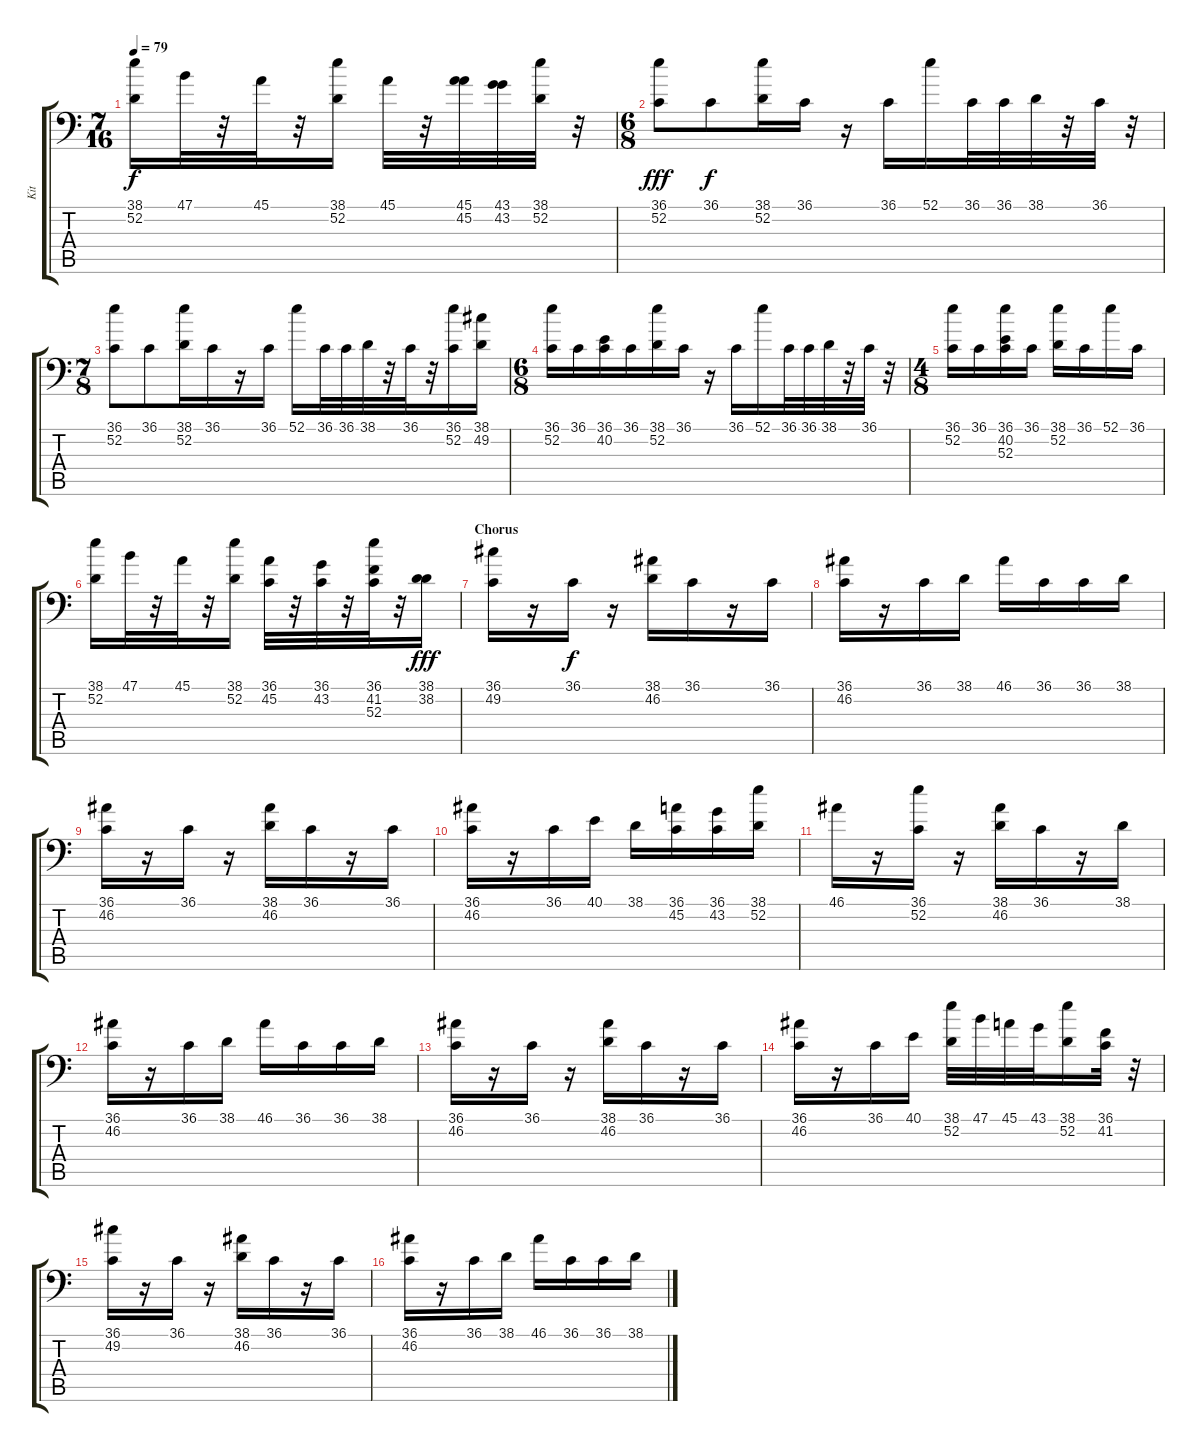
\track ("Kit" "Kit") {instrument acousticgrandpiano}
\staff {score tabs}
\tuning (C-1 C-1 C-1 C-1 C-1 C-1) {hide}
\ts (7 16)
\tempo 79
\clef f4
\ks c
(38.1 52.2).16{dy f} 47.1.32 r.32 45.1.32 r.32 (38.1 52.2).16 45.1.32 r.32 (45.1 45.2).32 (43.1 43.2).32 (38.1 52.2).32 r.32 |
\ts (6 8)
(36.1 52.2).8{dy fff} 36.1.8{dy f} (38.1 52.2).16 36.1.16 r.16 36.1.16 52.1.16 36.1.32 36.1.32 38.1.32 r.32 36.1.32 r.32 |
\ts (7 8)
(36.1 52.2).8 36.1.8 (38.1 52.2).16 36.1.16 r.16 36.1.16 52.1.16 36.1.32 36.1.32 38.1.32 r.32 36.1.32 r.32 (36.1 52.2).16 (38.1 49.2).16 |
\ts (6 8)
(36.1 52.2).16 36.1.16 (36.1 40.2).16 36.1.16 (38.1 52.2).16 36.1.16 r.16 36.1.16 52.1.16 36.1.32 36.1.32 38.1.32 r.32 36.1.32 r.32 |
\ts (4 8)
(36.1 52.2).16 36.1.16 (36.1 40.2 52.3).16 36.1.16 (38.1 52.2).16 36.1.16 52.1.16 36.1.16 |
(38.1 52.2).16 47.1.32 r.32 45.1.32 r.32 (38.1 52.2).16 (36.1 45.2).32 r.32 (36.1 43.2).32 r.32 (36.1 41.2 52.3).32 r.32 (38.1 38.2).16{dy fff} |
\section ("" "Chorus")
(36.1 49.2).16 r.16 36.1.16{dy f} r.16 (38.1 46.2).16 36.1.16 r.16 36.1.16 |
(36.1 46.2).16 r.16 36.1.16 38.1.16 46.1.16 36.1.16 36.1.16 38.1.16 |
(36.1 46.2).16 r.16 36.1.16 r.16 (38.1 46.2).16 36.1.16 r.16 36.1.16 |
(36.1 46.2).16 r.16 36.1.16 40.1.16 38.1.16 (36.1 45.2).16 (36.1 43.2).16 (38.1 52.2).16 |
46.1.16 r.16 (36.1 52.2).16 r.16 (38.1 46.2).16 36.1.16 r.16 38.1.16 |
(36.1 46.2).16 r.16 36.1.16 38.1.16 46.1.16 36.1.16 36.1.16 38.1.16 |
(36.1 46.2).16 r.16 36.1.16 r.16 (38.1 46.2).16 36.1.16 r.16 36.1.16 |
(36.1 46.2).16 r.16 36.1.16 40.1.16 (38.1 52.2).32 47.1.32 45.1.32 43.1.32 (38.1 52.2).16 (36.1 41.2).32 r.32 |
(36.1 49.2).16 r.16 36.1.16 r.16 (38.1 46.2).16 36.1.16 r.16 36.1.16 |
(36.1 46.2).16 r.16 36.1.16 38.1.16 46.1.16 36.1.16 36.1.16 38.1.16
